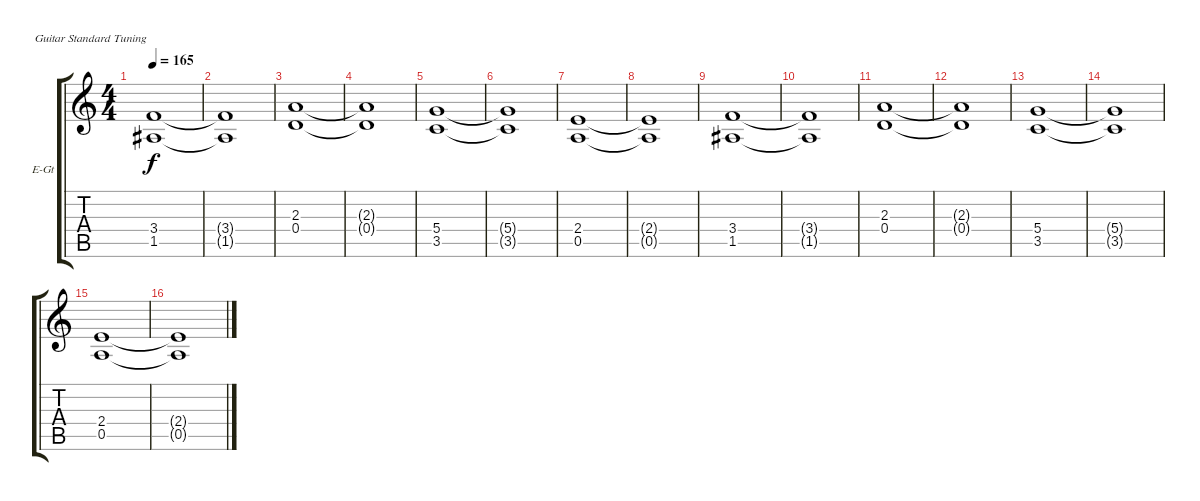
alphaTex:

\defaultSystemsLayout 4
\bracketExtendMode groupsimilarinstruments
\firstSystemTrackNameOrientation horizontal
\otherSystemsTrackNameOrientation horizontal
\track ("Electric Guitar" "E-Gt") {instrument distortionguitar}
\staff {score tabs}
\tuning (E4 B3 G3 D3 A2 E2)
\ts (4 4)
\tempo 165
\clef g2
\ks c
(3.4 1.5).1{dy f} |
(3.4{t} 1.5{t}).1 |
(2.3 0.4).1 |
(2.3{t} 0.4{t}).1 |
(5.4 3.5).1 |
(5.4{t} 3.5{t}).1 |
(2.4 0.5).1 |
(2.4{t} 0.5{t}).1 |
(3.4 1.5).1 |
(3.4{t} 1.5{t}).1 |
(2.3 0.4).1 |
(2.3{t} 0.4{t}).1 |
(5.4 3.5).1 |
(5.4{t} 3.5{t}).1 |
(2.4 0.5).1 |
(2.4{t} 0.5{t}).1
